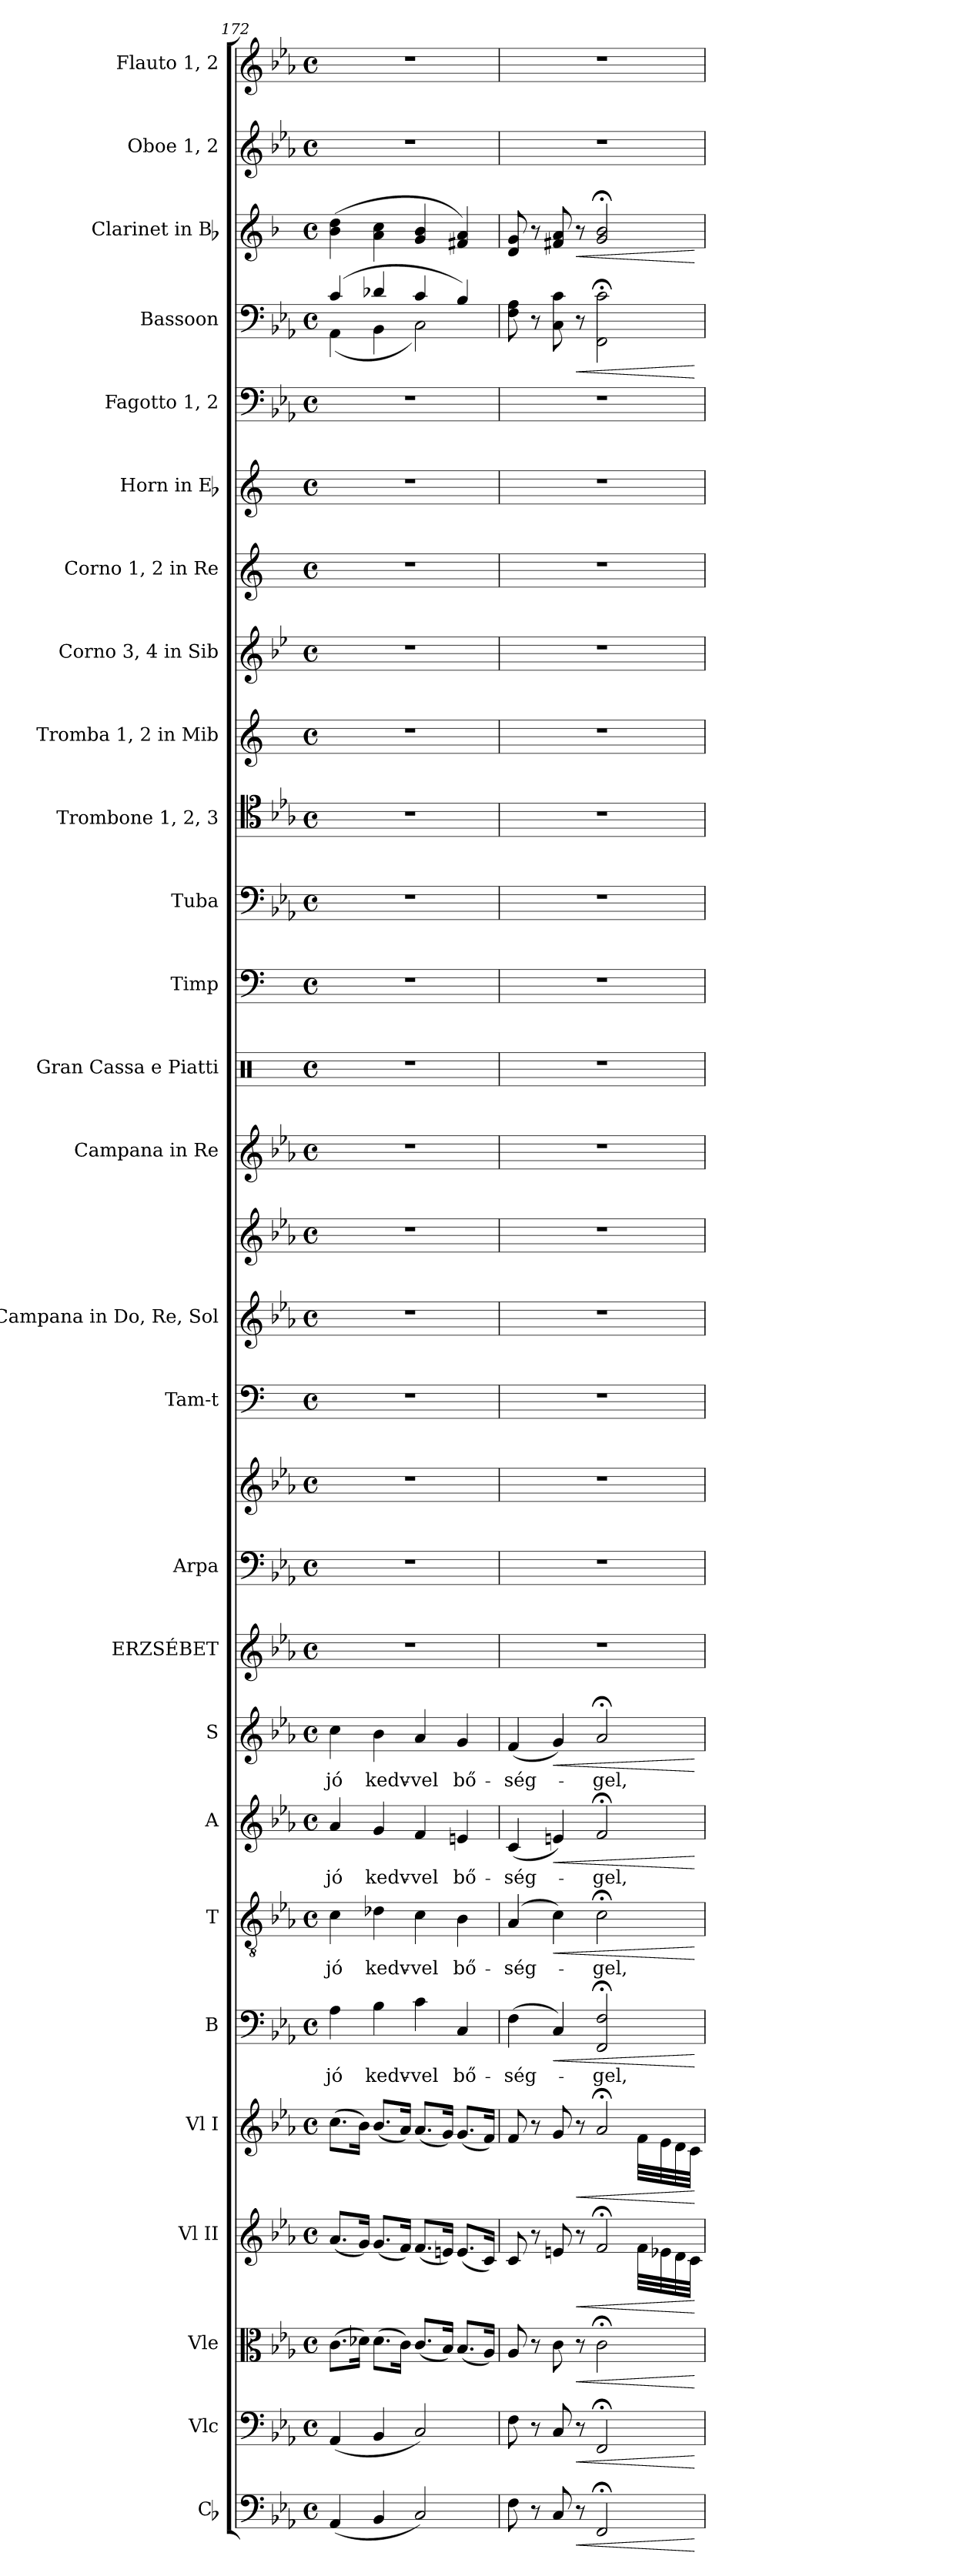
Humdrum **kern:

**kern	**dynam	**kern	**dynam	**kern	**dynam	**kern	**dynam	**kern	**dynam	**kern	**text	**dynam	**kern	**text	**dynam	**kern	**text	**dynam	**kern	**text	**dynam	**kern	**kern	**kern	**kern	**kern	**kern	**kern	**kern	**kern	**kern	**kern	**kern	**kern	**kern	**kern	**kern	**kern	**dynam	**kern	**dynam	**kern	**kern
*part27	*part27	*part26	*part26	*part25	*part25	*part24	*part24	*part23	*part23	*part22	*part22	*part22	*part21	*part21	*part21	*part20	*part20	*part20	*part19	*part19	*part19	*part18	*part17	*part17	*part16	*part15	*part15	*part14	*part13	*part12	*part11	*part10	*part9	*part8	*part7	*part6	*part5	*part4	*part4	*part3	*part3	*part2	*part1
*staff29	*staff29	*staff28	*staff28	*staff27	*staff27	*staff26	*staff26	*staff25	*staff25	*staff24	*staff24	*staff24	*staff23	*staff23	*staff23	*staff22	*staff22	*staff22	*staff21	*staff21	*staff21	*staff20	*staff19	*staff18	*staff17	*staff16	*staff15	*staff14	*staff13	*staff12	*staff11	*staff10	*staff9	*staff8	*staff7	*staff6	*staff5	*staff4	*staff4	*staff3	*staff3	*staff2	*staff1
*I"Cb	*	*I"Vlc	*	*I"Vle	*	*I"Vl II	*	*I"Vl I	*	*I"B	*	*	*I"T	*	*	*I"A	*	*	*I"S	*	*	*I"ERZSÉBET	*I"Arpa	*	*I"Tam-t	*I"3 Campana in Do, Re, Sol	*	*I"Campana in Re	*I"Gran Cassa e Piatti	*I"Timp	*I"Tuba	*I"Trombone 1, 2, 3	*I"Tromba 1, 2 in Mib	*I"Corno 3, 4 in Sib	*I"Corno 1, 2 in Re	*I"Horn in Eb	*I"Fagotto 1, 2	*I"Bassoon	*	*I"Clarinet in Bb	*	*I"Oboe 1, 2	*I"Flauto 1, 2
*I'Cb	*	*I'Vlc	*	*I'Vle	*	*I'Vl II	*	*I'Vl I	*	*I'B	*	*	*I'T	*	*	*I'A	*	*	*I'S	*	*	*I'ERZSÉBET	*I'Arpa	*	*I'Tam-t	*	*	*I'Camp	*I'Gr. C e Ptti	*I'Timp	*I'Tb	*I'Trb	*I'Tr (Mib)	*I'Cor (Sib)	*I'Cor (Re)	*	*I'Fg	*	*	*	*	*I'Ob	*I'Fl
*clefF4	*	*clefF4	*	*clefC3	*	*clefG2	*	*clefG2	*	*clefF4	*	*	*clefGv2	*	*	*clefG2	*	*	*clefG2	*	*	*clefG2	*clefF4	*clefG2	*clefF4	*clefG2	*clefG2	*clefG2	*clefX	*clefF4	*clefF4	*clefC4	*clefG2	*clefG2	*clefG2	*clefG2	*clefF4	*clefF4	*	*clefG2	*	*clefG2	*clefG2
*ITrd7c12	*	*	*	*	*	*	*	*	*	*	*	*	*ITrd7c12	*	*	*	*	*	*	*	*	*	*	*	*	*ITrd-14c-24	*ITrd-14c-24	*ITrd-14c-24	*	*	*	*	*ITrd-2c-3	*ITrd8c14	*ITrd6c10	*ITrd5c9	*	*	*	*ITrd1c2	*	*	*
*k[b-e-a-]	*	*k[b-e-a-]	*	*k[b-e-a-]	*	*k[b-e-a-]	*	*k[b-e-a-]	*	*k[b-e-a-]	*	*	*k[b-e-a-]	*	*	*k[b-e-a-]	*	*	*k[b-e-a-]	*	*	*k[b-e-a-]	*k[b-e-a-]	*k[b-e-a-]	*k[]	*k[b-e-a-]	*k[b-e-a-]	*k[b-e-a-]	*k[]	*k[]	*k[b-e-a-]	*k[b-e-a-]	*k[b-e-a-]	*k[b-e-]	*k[f#c#]	*k[b-e-a-]	*k[b-e-a-]	*k[b-e-a-]	*	*k[b-e-a-]	*	*k[b-e-a-]	*k[b-e-a-]
*E-:	*	*E-:	*	*E-:	*	*E-:	*	*E-:	*	*E-:	*	*	*E-:	*	*	*E-:	*	*	*E-:	*	*	*E-:	*E-:	*E-:	*C:	*E-:	*E-:	*E-:	*C:	*C:	*E-:	*E-:	*E-:	*B-:	*D:	*E-:	*E-:	*E-:	*	*E-:	*	*E-:	*E-:
*M4/4	*	*M4/4	*	*M4/4	*	*M4/4	*	*M4/4	*	*M4/4	*	*	*M4/4	*	*	*M4/4	*	*	*M4/4	*	*	*M4/4	*M4/4	*M4/4	*M4/4	*M4/4	*M4/4	*M4/4	*M4/4	*M4/4	*M4/4	*M4/4	*M4/4	*M4/4	*M4/4	*M4/4	*M4/4	*M4/4	*	*M4/4	*	*M4/4	*M4/4
*met(c)	*	*met(c)	*	*met(c)	*	*met(c)	*	*met(c)	*	*met(c)	*	*	*met(c)	*	*	*met(c)	*	*	*met(c)	*	*	*met(c)	*met(c)	*met(c)	*met(c)	*met(c)	*met(c)	*met(c)	*met(c)	*met(c)	*met(c)	*met(c)	*met(c)	*met(c)	*met(c)	*met(c)	*met(c)	*met(c)	*	*met(c)	*	*met(c)	*met(c)
=172	=172	=172	=172	=172	=172	=172	=172	=172	=172	=172	=172	=172	=172	=172	=172	=172	=172	=172	=172	=172	=172	=172	=172	=172	=172	=172	=172	=172	=172	=172	=172	=172	=172	=172	=172	=172	=172	=172	=172	=172	=172	=172	=172
!	!	!	!	!	!	!	!	!	!	!	!LO:LY:b:color=#000000	!	!	!	!	!	!	!	!	!	!	!	!	!	!	!	!	!	!	!	!	!	!	!	!	!	!	!	!	!	!	!	!
!	!	!	!	!	!	!	!	!	!	!	!	!	!	!LO:LY:b:color=#000000	!	!	!	!	!	!	!	!	!	!	!	!	!	!	!	!	!	!	!	!	!	!	!	!	!	!	!	!	!
!	!	!	!	!	!	!	!	!	!	!	!	!	!	!	!	!	!LO:LY:b:color=#000000	!	!	!	!	!	!	!	!	!	!	!	!	!	!	!	!	!	!	!	!	!	!	!	!	!	!
!	!	!	!	!	!	!	!	!	!	!	!	!	!	!	!	!	!	!	!	!LO:LY:b:color=#000000	!	!	!	!	!	!	!	!	!	!	!	!	!	!	!	!	!	!	!	!	!	!	!
*	*	*	*	*	*	*	*	*	*	*	*	*	*	*	*	*	*	*	*	*	*	*	*	*	*	*	*	*	*	*	*	*	*	*	*	*	*	*^	*	*	*	*	*
(4AAA-i/	.	(4AA-i/	.	(8.ci\L	.	(8.a-i/L	.	(8.cci\L	.	4A-i\	jó	.	4Ci\	jó	.	4a-i/	jó	.	4cci\	jó	.	1r	1r	1r	1r	1r	1r	1r	1r	1r	1r	1r	1r	1r	1r	1r	1r	(4ci/	(4AA-i\	.	(4a-i\ 4cci	.	1r	1r
.	.	.	.	16d-Xi\Jk)	.	16gi/Jk)	.	16b-i\Jk)	.	.	.	.	.	.	.	.	.	.	.	.	.	.	.	.	.	.	.	.	.	.	.	.	.	.	.	.	.	.	.	.	.	.	.	.
!	!	!	!	!	!	!	!	!	!	!	!LO:LY:b:color=#000000	!	!	!	!	!	!	!	!	!	!	!	!	!	!	!	!	!	!	!	!	!	!	!	!	!	!	!	!	!	!	!	!	!
!	!	!	!	!	!	!	!	!	!	!	!	!	!	!LO:LY:b:color=#000000	!	!	!	!	!	!	!	!	!	!	!	!	!	!	!	!	!	!	!	!	!	!	!	!	!	!	!	!	!	!
!	!	!	!	!	!	!	!	!	!	!	!	!	!	!	!	!	!LO:LY:b:color=#000000	!	!	!	!	!	!	!	!	!	!	!	!	!	!	!	!	!	!	!	!	!	!	!	!	!	!	!
!	!	!	!	!	!	!	!	!	!	!	!	!	!	!	!	!	!	!	!	!LO:LY:b:color=#000000	!	!	!	!	!	!	!	!	!	!	!	!	!	!	!	!	!	!	!	!	!	!	!	!
4BBB-i/	.	4BB-i/	.	(8.d-i\L	.	(8.gi/L	.	(8.b-i/L	.	4B-i\	kedv-	.	4D-Xi\	kedv-	.	4gi/	kedv-	.	4b-i\	kedv-	.	.	.	.	.	.	.	.	.	.	.	.	.	.	.	.	.	4d-Xi/	4BB-i\	.	4gi\ 4b-i	.	.	.
.	.	.	.	16ci\Jk)	.	16fi/Jk)	.	16a-i/Jk)	.	.	.	.	.	.	.	.	.	.	.	.	.	.	.	.	.	.	.	.	.	.	.	.	.	.	.	.	.	.	.	.	.	.	.	.
!	!	!	!	!	!	!	!	!	!	!	!LO:LY:b:color=#000000	!	!	!	!	!	!	!	!	!	!	!	!	!	!	!	!	!	!	!	!	!	!	!	!	!	!	!	!	!	!	!	!	!
!	!	!	!	!	!	!	!	!	!	!	!	!	!	!LO:LY:b:color=#000000	!	!	!	!	!	!	!	!	!	!	!	!	!	!	!	!	!	!	!	!	!	!	!	!	!	!	!	!	!	!
!	!	!	!	!	!	!	!	!	!	!	!	!	!	!	!	!	!LO:LY:b:color=#000000	!	!	!	!	!	!	!	!	!	!	!	!	!	!	!	!	!	!	!	!	!	!	!	!	!	!	!
!	!	!	!	!	!	!	!	!	!	!	!	!	!	!	!	!	!	!	!	!LO:LY:b:color=#000000	!	!	!	!	!	!	!	!	!	!	!	!	!	!	!	!	!	!	!	!	!	!	!	!
2CCi/)	.	2Ci/)	.	(8.ci/L	.	(8.fi/L	.	(8.a-i/L	.	4ci\	-vel	.	4Ci\	-vel	.	4fi/	-vel	.	4a-i/	-vel	.	.	.	.	.	.	.	.	.	.	.	.	.	.	.	.	.	4ci/	2Ci\)	.	4fi/ 4a-i	.	.	.
.	.	.	.	16B-i/Jk)	.	16eni/Jk)	.	16gi/Jk)	.	.	.	.	.	.	.	.	.	.	.	.	.	.	.	.	.	.	.	.	.	.	.	.	.	.	.	.	.	.	.	.	.	.	.	.
!	!	!	!	!	!	!	!	!	!	!	!LO:LY:b:color=#000000	!	!	!	!	!	!	!	!	!	!	!	!	!	!	!	!	!	!	!	!	!	!	!	!	!	!	!	!	!	!	!	!	!
!	!	!	!	!	!	!	!	!	!	!	!	!	!	!LO:LY:b:color=#000000	!	!	!	!	!	!	!	!	!	!	!	!	!	!	!	!	!	!	!	!	!	!	!	!	!	!	!	!	!	!
!	!	!	!	!	!	!	!	!	!	!	!	!	!	!	!	!	!LO:LY:b:color=#000000	!	!	!	!	!	!	!	!	!	!	!	!	!	!	!	!	!	!	!	!	!	!	!	!	!	!	!
!	!	!	!	!	!	!	!	!	!	!	!	!	!	!	!	!	!	!	!	!LO:LY:b:color=#000000	!	!	!	!	!	!	!	!	!	!	!	!	!	!	!	!	!	!	!	!	!	!	!	!
.	.	.	.	(8.B-i/L	.	(8.ei/L	.	(8.gi/L	.	4Ci/	bő-	.	4BB-i\	bő-	.	4eni/	bő-	.	4gi/	bő-	.	.	.	.	.	.	.	.	.	.	.	.	.	.	.	.	.	4B-i/)	.	.	4eni/ 4gi)	.	.	.
.	.	.	.	16A-i/Jk)	.	16ci/Jk)	.	16fi/Jk)	.	.	.	.	.	.	.	.	.	.	.	.	.	.	.	.	.	.	.	.	.	.	.	.	.	.	.	.	.	.	.	.	.	.	.	.
*	*	*	*	*	*	*	*	*	*	*	*	*	*	*	*	*	*	*	*	*	*	*	*	*	*	*	*	*	*	*	*	*	*	*	*	*	*	*v	*v	*	*	*	*	*
=173	=173	=173	=173	=173	=173	=173	=173	=173	=173	=173	=173	=173	=173	=173	=173	=173	=173	=173	=173	=173	=173	=173	=173	=173	=173	=173	=173	=173	=173	=173	=173	=173	=173	=173	=173	=173	=173	=173	=173	=173	=173	=173	=173
*	*	*	*	*	*	*^	*	*^	*	*	*	*	*	*	*	*	*	*	*	*	*	*	*	*	*	*	*	*	*	*	*	*	*	*	*	*	*	*	*	*	*	*	*
!	!	!	!	!	!	!	!	!	!	!	!	!	!LO:LY:b:color=#000000	!	!	!	!	!	!	!	!	!	!	!	!	!	!	!	!	!	!	!	!	!	!	!	!	!	!	!	!	!	!	!	!
!	!	!	!	!	!	!	!	!	!	!	!	!	!	!	!	!LO:LY:b:color=#000000	!	!	!	!	!	!	!	!	!	!	!	!	!	!	!	!	!	!	!	!	!	!	!	!	!	!	!	!	!
!	!	!	!	!	!	!	!	!	!	!	!	!	!	!	!	!	!	!	!LO:LY:b:color=#000000	!	!	!	!	!	!	!	!	!	!	!	!	!	!	!	!	!	!	!	!	!	!	!	!	!	!
!	!	!	!	!	!	!	!	!	!	!	!	!	!	!	!	!	!	!	!	!	!	!LO:LY:b:color=#000000	!	!	!	!	!	!	!	!	!	!	!	!	!	!	!	!	!	!	!	!	!	!	!
8FFi\	.	8Fi\	.	8A-i/	.	8ci/	2..ryy	.	8fi/	2..ryy	.	(4Fi\	-ség-	.	(4AA-i/	-ség-	.	(4ci/	-ség-	.	(4fi/	-ség-	.	1r	1r	1r	1r	1r	1r	1r	1r	1r	1r	1r	1r	1r	1r	1r	1r	8Fi\ 8A-i	.	8ci/ 8fi	.	1r	1r
8r	.	8r	.	8r	.	8r	.	.	8r	.	.	.	.	.	.	.	.	.	.	.	.	.	.	.	.	.	.	.	.	.	.	.	.	.	.	.	.	.	.	8r	.	8r	.	.	.
!	!	!	!	!	!	!	!	!	!	!	!	!	!	!LO:HP:b	!	!	!LO:HP:b	!	!	!LO:HP:b	!	!	!LO:HP:b	!	!	!	!	!	!	!	!	!	!	!	!	!	!	!	!	!	!	!	!	!	!
8CCi/	.	8Ci/	.	8ci\	.	8eni/	.	.	8gi/	.	.	4Ci/)	.	<	4Ci\)	.	<	4eni/)	.	<	4gi/)	.	<	.	.	.	.	.	.	.	.	.	.	.	.	.	.	.	.	8Ci\ 8ci	.	8eni/ 8gi	.	.	.
!	!LO:HP:b	!	!LO:HP:b	!	!LO:HP:b	!	!	!LO:HP:b	!	!	!	!	!	!	!	!	!	!	!	!	!	!	!	!	!	!	!	!	!	!	!	!	!	!	!	!	!	!	!	!	!	!	!	!	!
!	!	!	!	!	!	!	!	!LO:HP:n=1:b	!	!	!LO:HP:b	!	!	!	!	!	!	!	!	!	!	!	!	!	!	!	!	!	!	!	!	!	!	!	!	!	!	!	!	!	!	!	!	!	!
!	!	!	!	!	!	!	!	!	!	!	!LO:HP:n=1:b	!	!	!	!	!	!	!	!	!	!	!	!	!	!	!	!	!	!	!	!	!	!	!	!	!	!	!	!	!	!LO:HP:b	!	!LO:HP:b	!	!
8r	<	8r	<	8r	<	8r	.	< >	8r	.	< >	.	.	.	.	.	.	.	.	.	.	.	.	.	.	.	.	.	.	.	.	.	.	.	.	.	.	.	.	8r	<	8r	<	.	.
!	!	!	!	!	!	!	!	!	!	!	!	!	!LO:LY:b:color=#000000	!	!	!	!	!	!	!	!	!	!	!	!	!	!	!	!	!	!	!	!	!	!	!	!	!	!	!	!	!	!	!	!
!	!	!	!	!	!	!	!	!	!	!	!	!	!	!	!	!LO:LY:b:color=#000000	!	!	!	!	!	!	!	!	!	!	!	!	!	!	!	!	!	!	!	!	!	!	!	!	!	!	!	!	!
!	!	!	!	!	!	!	!	!	!	!	!	!	!	!	!	!	!	!	!LO:LY:b:color=#000000	!	!	!	!	!	!	!	!	!	!	!	!	!	!	!	!	!	!	!	!	!	!	!	!	!	!
!	!	!	!	!	!	!	!	!	!	!	!	!	!	!	!	!	!	!	!	!	!	!LO:LY:b:color=#000000	!	!	!	!	!	!	!	!	!	!	!	!	!	!	!	!	!	!	!	!	!	!	!
2FFF;i/	.	2FF;i/	.	2c;i\	.	2f;i/	.	.	2a-;i/	.	.	2FFi/; 2Fi;	-gel,	.	2C;i\	-gel,	.	2f;i/	-gel,	.	2a-;i/	-gel,	.	.	.	.	.	.	.	.	.	.	.	.	.	.	.	.	.	2FFi\; 2ci;	.	2fi/; 2a-i;	.	.	.
.	.	.	.	.	.	.	32fi\LLL	.	.	32fi\LLL	.	.	.	.	.	.	.	.	.	.	.	.	.	.	.	.	.	.	.	.	.	.	.	.	.	.	.	.	.	.	.	.	.	.	.
.	.	.	.	.	.	.	32e-Xi\	]	.	32e-i\	]	.	.	.	.	.	.	.	.	.	.	.	.	.	.	.	.	.	.	.	.	.	.	.	.	.	.	.	.	.	.	.	.	.	.
.	.	.	.	.	.	.	32di\	.	.	32di\	.	.	.	.	.	.	.	.	.	.	.	.	.	.	.	.	.	.	.	.	.	.	.	.	.	.	.	.	.	.	.	.	.	.	.
.	.	.	.	.	.	.	32ci\JJJ	.	.	32ci\JJJ	.	.	.	.	.	.	.	.	.	.	.	.	.	.	.	.	.	.	.	.	.	.	.	.	.	.	.	.	.	.	.	.	.	.	.
*	*	*	*	*	*	*v	*v	*	*	*	*	*	*	*	*	*	*	*	*	*	*	*	*	*	*	*	*	*	*	*	*	*	*	*	*	*	*	*	*	*	*	*	*	*	*
*	*	*	*	*	*	*	*	*v	*v	*	*	*	*	*	*	*	*	*	*	*	*	*	*	*	*	*	*	*	*	*	*	*	*	*	*	*	*	*	*	*	*	*	*	*
.	[	.	[	.	[	.	[	.	[	.	.	[	.	.	[	.	.	[	.	.	[	.	.	.	.	.	.	.	.	.	.	.	.	.	.	.	.	.	[	.	[	.	.
=	=	=	=	=	=	=	=	=	=	=	=	=	=	=	=	=	=	=	=	=	=	=	=	=	=	=	=	=	=	=	=	=	=	=	=	=	=	=	=	=	=	=	=
*-	*-	*-	*-	*-	*-	*-	*-	*-	*-	*-	*-	*-	*-	*-	*-	*-	*-	*-	*-	*-	*-	*-	*-	*-	*-	*-	*-	*-	*-	*-	*-	*-	*-	*-	*-	*-	*-	*-	*-	*-	*-	*-	*-
